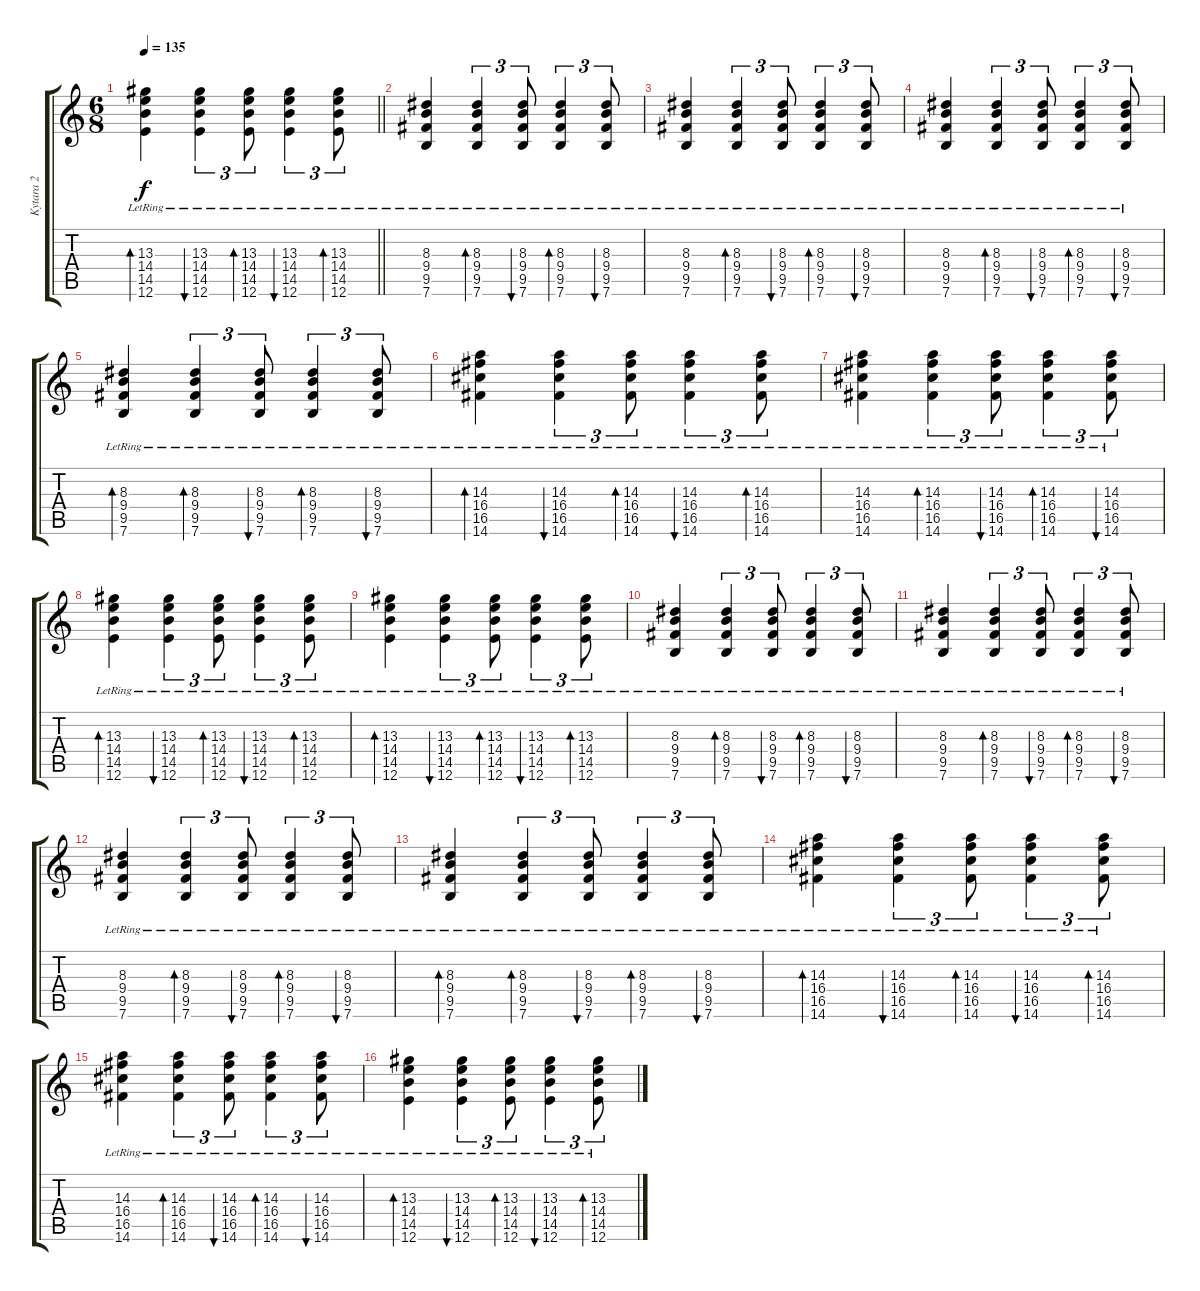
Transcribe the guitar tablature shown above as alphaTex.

\track ("Kytara 2" "Kytara 2") {instrument acousticguitarsteel}
\staff {score tabs}
\tuning (E4 B3 G3 D3 A2 E2) {hide}
\ts (6 8)
\tempo 135
\clef g2
\barLineRight lightlight
\ks c
(13.3{lr} 14.4{lr} 14.5{lr} 12.6{lr}).4{bd 60 dy f} (13.3{lr} 14.4{lr} 14.5{lr} 12.6{lr}).4{tu (3 2) bu 60} (13.3{lr} 14.4{lr} 14.5{lr} 12.6{lr}).8{tu (3 2) bd 60} (13.3{lr} 14.4{lr} 14.5{lr} 12.6{lr}).4{tu (3 2) bu 60} (13.3{lr} 14.4{lr} 14.5{lr} 12.6{lr}).8{tu (3 2) bd 60} |
(8.3{lr} 9.4{lr} 9.5{lr} 7.6{lr}).4 (8.3{lr} 9.4{lr} 9.5{lr} 7.6{lr}).4{tu (3 2) bd 60} (8.3{lr} 9.4{lr} 9.5{lr} 7.6{lr}).8{tu (3 2) bu 60} (8.3{lr} 9.4{lr} 9.5{lr} 7.6{lr}).4{tu (3 2) bd 60} (8.3{lr} 9.4{lr} 9.5{lr} 7.6{lr}).8{tu (3 2) bu 60} |
(8.3{lr} 9.4{lr} 9.5{lr} 7.6{lr}).4 (8.3{lr} 9.4{lr} 9.5{lr} 7.6{lr}).4{tu (3 2) bd 60} (8.3{lr} 9.4{lr} 9.5{lr} 7.6{lr}).8{tu (3 2) bu 60} (8.3{lr} 9.4{lr} 9.5{lr} 7.6{lr}).4{tu (3 2) bd 60} (8.3{lr} 9.4{lr} 9.5{lr} 7.6{lr}).8{tu (3 2) bu 60} |
(8.3{lr} 9.4{lr} 9.5{lr} 7.6{lr}).4 (8.3{lr} 9.4{lr} 9.5{lr} 7.6{lr}).4{tu (3 2) bd 60} (8.3{lr} 9.4{lr} 9.5{lr} 7.6{lr}).8{tu (3 2) bu 60} (8.3{lr} 9.4{lr} 9.5{lr} 7.6{lr}).4{tu (3 2) bd 60} (8.3{lr} 9.4{lr} 9.5{lr} 7.6{lr}).8{tu (3 2) bu 60} |
(8.3{lr} 9.4{lr} 9.5{lr} 7.6{lr}).4{bd 60} (8.3{lr} 9.4{lr} 9.5{lr} 7.6{lr}).4{tu (3 2) bd 60} (8.3{lr} 9.4{lr} 9.5{lr} 7.6{lr}).8{tu (3 2) bu 60} (8.3{lr} 9.4{lr} 9.5{lr} 7.6{lr}).4{tu (3 2) bd 60} (8.3{lr} 9.4{lr} 9.5{lr} 7.6{lr}).8{tu (3 2) bu 60} |
(14.3{lr} 16.4{lr} 16.5{lr} 14.6{lr}).4{bd 60} (14.3{lr} 16.4{lr} 16.5{lr} 14.6{lr}).4{tu (3 2) bu 60} (14.3{lr} 16.4{lr} 16.5{lr} 14.6{lr}).8{tu (3 2) bd 60} (14.3{lr} 16.4{lr} 16.5{lr} 14.6{lr}).4{tu (3 2) bu 60} (14.3{lr} 16.4{lr} 16.5{lr} 14.6{lr}).8{tu (3 2) bd 60} |
(14.3{lr} 16.4{lr} 16.5{lr} 14.6{lr}).4 (14.3{lr} 16.4{lr} 16.5{lr} 14.6{lr}).4{tu (3 2) bd 60} (14.3{lr} 16.4{lr} 16.5{lr} 14.6{lr}).8{tu (3 2) bu 60} (14.3{lr} 16.4{lr} 16.5{lr} 14.6{lr}).4{tu (3 2) bd 60} (14.3{lr} 16.4{lr} 16.5{lr} 14.6{lr}).8{tu (3 2) bu 60} |
(13.3{lr} 14.4{lr} 14.5{lr} 12.6{lr}).4{bd 60} (13.3{lr} 14.4{lr} 14.5{lr} 12.6{lr}).4{tu (3 2) bu 60} (13.3{lr} 14.4{lr} 14.5{lr} 12.6{lr}).8{tu (3 2) bd 60} (13.3{lr} 14.4{lr} 14.5{lr} 12.6{lr}).4{tu (3 2) bu 60} (13.3{lr} 14.4{lr} 14.5{lr} 12.6{lr}).8{tu (3 2) bd 60} |
(13.3{lr} 14.4{lr} 14.5{lr} 12.6{lr}).4{bd 60} (13.3{lr} 14.4{lr} 14.5{lr} 12.6{lr}).4{tu (3 2) bu 60} (13.3{lr} 14.4{lr} 14.5{lr} 12.6{lr}).8{tu (3 2) bd 60} (13.3{lr} 14.4{lr} 14.5{lr} 12.6{lr}).4{tu (3 2) bu 60} (13.3{lr} 14.4{lr} 14.5{lr} 12.6{lr}).8{tu (3 2) bd 60} |
(8.3{lr} 9.4{lr} 9.5{lr} 7.6{lr}).4 (8.3{lr} 9.4{lr} 9.5{lr} 7.6{lr}).4{tu (3 2) bd 60} (8.3{lr} 9.4{lr} 9.5{lr} 7.6{lr}).8{tu (3 2) bu 60} (8.3{lr} 9.4{lr} 9.5{lr} 7.6{lr}).4{tu (3 2) bd 60} (8.3{lr} 9.4{lr} 9.5{lr} 7.6{lr}).8{tu (3 2) bu 60} |
(8.3{lr} 9.4{lr} 9.5{lr} 7.6{lr}).4 (8.3{lr} 9.4{lr} 9.5{lr} 7.6{lr}).4{tu (3 2) bd 60} (8.3{lr} 9.4{lr} 9.5{lr} 7.6{lr}).8{tu (3 2) bu 60} (8.3{lr} 9.4{lr} 9.5{lr} 7.6{lr}).4{tu (3 2) bd 60} (8.3{lr} 9.4{lr} 9.5{lr} 7.6{lr}).8{tu (3 2) bu 60} |
(8.3{lr} 9.4{lr} 9.5{lr} 7.6{lr}).4 (8.3{lr} 9.4{lr} 9.5{lr} 7.6{lr}).4{tu (3 2) bd 60} (8.3{lr} 9.4{lr} 9.5{lr} 7.6{lr}).8{tu (3 2) bu 60} (8.3{lr} 9.4{lr} 9.5{lr} 7.6{lr}).4{tu (3 2) bd 60} (8.3{lr} 9.4{lr} 9.5{lr} 7.6{lr}).8{tu (3 2) bu 60} |
(8.3{lr} 9.4{lr} 9.5{lr} 7.6{lr}).4{bd 60} (8.3{lr} 9.4{lr} 9.5{lr} 7.6{lr}).4{tu (3 2) bd 60} (8.3{lr} 9.4{lr} 9.5{lr} 7.6{lr}).8{tu (3 2) bu 60} (8.3{lr} 9.4{lr} 9.5{lr} 7.6{lr}).4{tu (3 2) bd 60} (8.3{lr} 9.4{lr} 9.5{lr} 7.6{lr}).8{tu (3 2) bu 60} |
(14.3{lr} 16.4{lr} 16.5{lr} 14.6{lr}).4{bd 60} (14.3{lr} 16.4{lr} 16.5{lr} 14.6{lr}).4{tu (3 2) bu 60} (14.3{lr} 16.4{lr} 16.5{lr} 14.6{lr}).8{tu (3 2) bd 60} (14.3{lr} 16.4{lr} 16.5{lr} 14.6{lr}).4{tu (3 2) bu 60} (14.3{lr} 16.4{lr} 16.5{lr} 14.6{lr}).8{tu (3 2) bd 60} |
(14.3{lr} 16.4{lr} 16.5{lr} 14.6{lr}).4 (14.3{lr} 16.4{lr} 16.5{lr} 14.6{lr}).4{tu (3 2) bd 60} (14.3{lr} 16.4{lr} 16.5{lr} 14.6{lr}).8{tu (3 2) bu 60} (14.3{lr} 16.4{lr} 16.5{lr} 14.6{lr}).4{tu (3 2) bd 60} (14.3{lr} 16.4{lr} 16.5{lr} 14.6{lr}).8{tu (3 2) bu 60} |
(13.3{lr} 14.4{lr} 14.5{lr} 12.6{lr}).4{bd 60} (13.3{lr} 14.4{lr} 14.5{lr} 12.6{lr}).4{tu (3 2) bu 60} (13.3{lr} 14.4{lr} 14.5{lr} 12.6{lr}).8{tu (3 2) bd 60} (13.3{lr} 14.4{lr} 14.5{lr} 12.6{lr}).4{tu (3 2) bu 60} (13.3{lr} 14.4{lr} 14.5{lr} 12.6{lr}).8{tu (3 2) bd 60}
